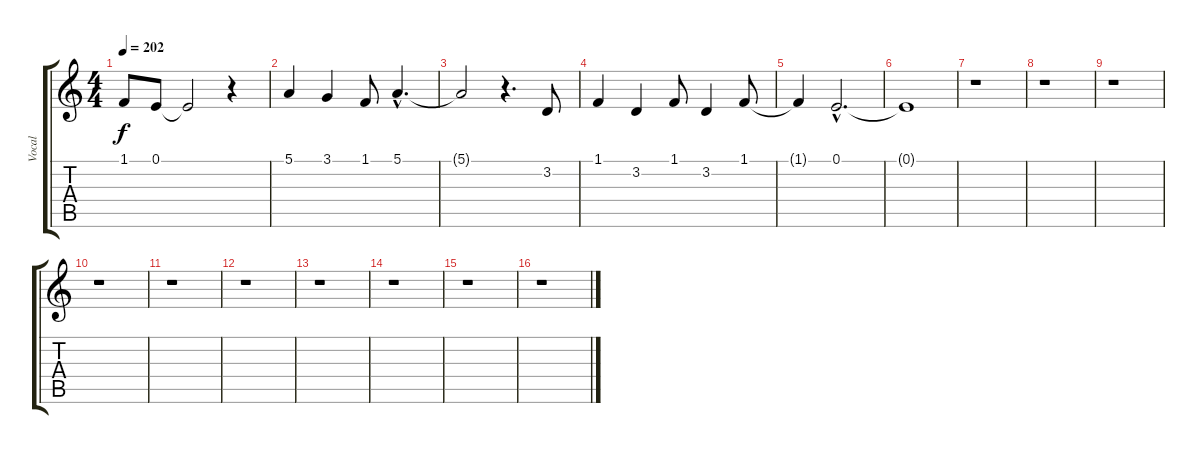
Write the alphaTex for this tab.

\track ("Vocal" "Vocal") {instrument englishhorn}
\staff {score tabs}
\tuning (E4 B3 G3 D3 A2 E2) {hide}
\ts (4 4)
\tempo 202
\clef g2
\ks c
1.1{t}.8{dy f} 0.1.8 0.1{t}.2 r.4 |
5.1.4 3.1.4 1.1.8 5.1{hac}.4{d} |
5.1{t}.2 r.4{d} 3.2.8 |
1.1.4 3.2.4 1.1.8 3.2.4 1.1.8 |
1.1{t}.4 0.1{hac}.2{d} |
0.1{t}.1 |
r.1 |
r.1 |
r.1 |
r.1 |
r.1 |
r.1 |
r.1 |
r.1 |
r.1 |
r.1
